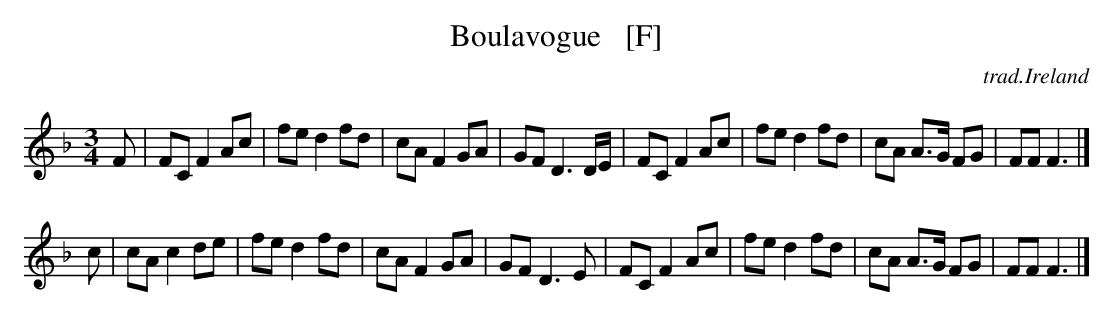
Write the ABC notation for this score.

X:1
T: Boulavogue   [F]
O: trad.Ireland
M: 3/4
L: 1/8
K: F
F |\
FC F2 Ac | fe d2 fd | cA F2 GA | GF D3 D/E/ |\
FC F2 Ac | fe d2 fd | cA A>G FG | FF F3 |]
c |\
cA c2 de | fe d2 fd | cA F2 GA | GF D3 E |\
FC F2 Ac | fe d2 fd | cA A>G FG | FF F3  |]
